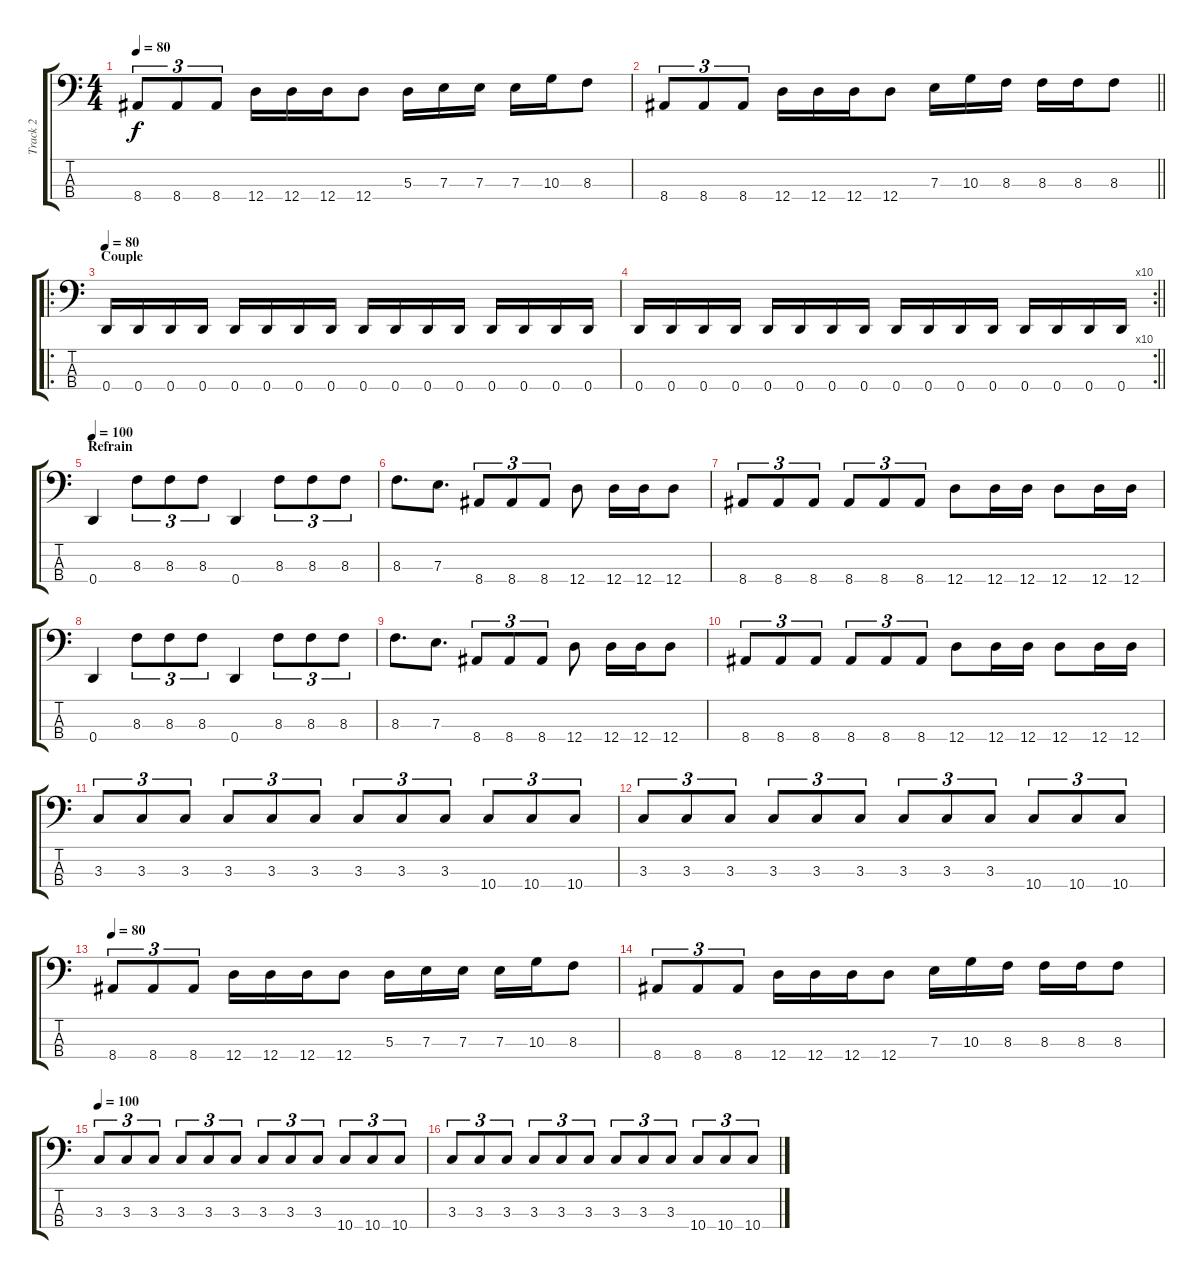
\track ("Track 2" "Track 2") {instrument electricbassfinger}
\staff {score tabs}
\tuning (G2 D2 A1 D1) {hide}
\ts (4 4)
\tempo 80
\clef f4
\ks c
8.4.8{tu (3 2) dy f} 8.4.8{tu (3 2)} 8.4.8{tu (3 2)} 12.4.16 12.4.16 12.4.16 12.4.8 5.3.16 7.3.16 7.3.16 7.3.16 10.3.16 8.3.8 |
\barLineRight lightlight
8.4.8{tu (3 2)} 8.4.8{tu (3 2)} 8.4.8{tu (3 2)} 12.4.16 12.4.16 12.4.16 12.4.8 7.3.16 10.3.16 8.3.16 8.3.16 8.3.16 8.3.8 |
\ro
\section ("" "Couple")
\tempo 80
0.4.16 0.4.16 0.4.16 0.4.16 0.4.16 0.4.16 0.4.16 0.4.16 0.4.16 0.4.16 0.4.16 0.4.16 0.4.16 0.4.16 0.4.16 0.4.16 |
\rc 10
\barLineRight lightlight
0.4.16 0.4.16 0.4.16 0.4.16 0.4.16 0.4.16 0.4.16 0.4.16 0.4.16 0.4.16 0.4.16 0.4.16 0.4.16 0.4.16 0.4.16 0.4.16 |
\section ("" "Refrain")
\tempo 100
0.4.4 8.3.8{tu (3 2)} 8.3.8{tu (3 2)} 8.3.8{tu (3 2)} 0.4.4 8.3.8{tu (3 2)} 8.3.8{tu (3 2)} 8.3.8{tu (3 2)} |
8.3.8{d} 7.3.8{d} 8.4.8{tu (3 2)} 8.4.8{tu (3 2)} 8.4.8{tu (3 2)} 12.4.8 12.4.16 12.4.16 12.4.8 |
8.4.8{tu (3 2)} 8.4.8{tu (3 2)} 8.4.8{tu (3 2)} 8.4.8{tu (3 2)} 8.4.8{tu (3 2)} 8.4.8{tu (3 2)} 12.4.8 12.4.16 12.4.16 12.4.8 12.4.16 12.4.16 |
0.4.4 8.3.8{tu (3 2)} 8.3.8{tu (3 2)} 8.3.8{tu (3 2)} 0.4.4 8.3.8{tu (3 2)} 8.3.8{tu (3 2)} 8.3.8{tu (3 2)} |
8.3.8{d} 7.3.8{d} 8.4.8{tu (3 2)} 8.4.8{tu (3 2)} 8.4.8{tu (3 2)} 12.4.8 12.4.16 12.4.16 12.4.8 |
8.4.8{tu (3 2)} 8.4.8{tu (3 2)} 8.4.8{tu (3 2)} 8.4.8{tu (3 2)} 8.4.8{tu (3 2)} 8.4.8{tu (3 2)} 12.4.8 12.4.16 12.4.16 12.4.8 12.4.16 12.4.16 |
3.3.8{tu (3 2)} 3.3.8{tu (3 2)} 3.3.8{tu (3 2)} 3.3.8{tu (3 2)} 3.3.8{tu (3 2)} 3.3.8{tu (3 2)} 3.3.8{tu (3 2)} 3.3.8{tu (3 2)} 3.3.8{tu (3 2)} 10.4.8{tu (3 2)} 10.4.8{tu (3 2)} 10.4.8{tu (3 2)} |
3.3.8{tu (3 2)} 3.3.8{tu (3 2)} 3.3.8{tu (3 2)} 3.3.8{tu (3 2)} 3.3.8{tu (3 2)} 3.3.8{tu (3 2)} 3.3.8{tu (3 2)} 3.3.8{tu (3 2)} 3.3.8{tu (3 2)} 10.4.8{tu (3 2)} 10.4.8{tu (3 2)} 10.4.8{tu (3 2)} |
\tempo 80
8.4.8{tu (3 2)} 8.4.8{tu (3 2)} 8.4.8{tu (3 2)} 12.4.16 12.4.16 12.4.16 12.4.8 5.3.16 7.3.16 7.3.16 7.3.16 10.3.16 8.3.8 |
8.4.8{tu (3 2)} 8.4.8{tu (3 2)} 8.4.8{tu (3 2)} 12.4.16 12.4.16 12.4.16 12.4.8 7.3.16 10.3.16 8.3.16 8.3.16 8.3.16 8.3.8 |
\tempo 100
3.3.8{tu (3 2)} 3.3.8{tu (3 2)} 3.3.8{tu (3 2)} 3.3.8{tu (3 2)} 3.3.8{tu (3 2)} 3.3.8{tu (3 2)} 3.3.8{tu (3 2)} 3.3.8{tu (3 2)} 3.3.8{tu (3 2)} 10.4.8{tu (3 2)} 10.4.8{tu (3 2)} 10.4.8{tu (3 2)} |
3.3.8{tu (3 2)} 3.3.8{tu (3 2)} 3.3.8{tu (3 2)} 3.3.8{tu (3 2)} 3.3.8{tu (3 2)} 3.3.8{tu (3 2)} 3.3.8{tu (3 2)} 3.3.8{tu (3 2)} 3.3.8{tu (3 2)} 10.4.8{tu (3 2)} 10.4.8{tu (3 2)} 10.4.8{tu (3 2)}
